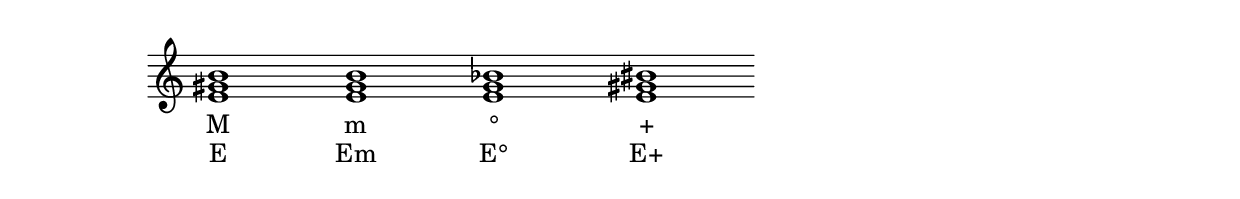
\version "2.10.0"
<<
\new Staff \with {
	\remove "Time_signature_engraver"
}

\relative c' {
	 	\clef treble
		\time 4/4
		<e gis b>1 \bar " "
		s1 \bar " "
		<e g b>1 \bar " "
		s1 \bar " "
		<e g bes>1 \bar " "
		s1 \bar " "
		<e gis bis>1 \bar " "
		s1 \bar " "
}
\addlyrics { "M" "m" "°" "+" }
\addlyrics { "E" "Em" "E°" "E+" }
>>

